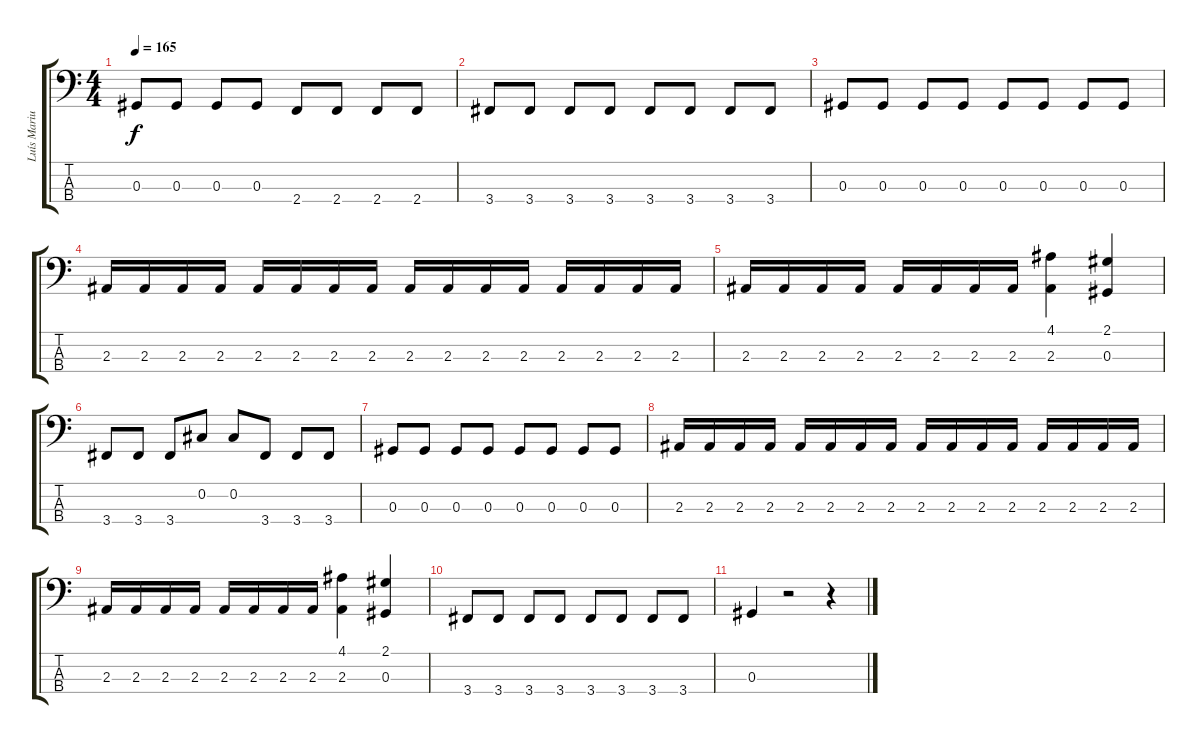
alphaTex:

\track ("Luís Mariutti" "Luís Mariu") {instrument electricbassfinger}
\staff {score tabs}
\tuning (Gb2 Db2 Ab1 Eb1) {hide}
\ts (4 4)
\tempo 165
\clef f4
\ks c
0.3.8{dy f} 0.3.8 0.3.8 0.3.8 2.4.8 2.4.8 2.4.8 2.4.8 |
3.4.8 3.4.8 3.4.8 3.4.8 3.4.8 3.4.8 3.4.8 3.4.8 |
0.3.8 0.3.8 0.3.8 0.3.8 0.3.8 0.3.8 0.3.8 0.3.8 |
2.3.16 2.3.16 2.3.16 2.3.16 2.3.16 2.3.16 2.3.16 2.3.16 2.3.16 2.3.16 2.3.16 2.3.16 2.3.16 2.3.16 2.3.16 2.3.16 |
2.3.16 2.3.16 2.3.16 2.3.16 2.3.16 2.3.16 2.3.16 2.3.16 (4.1 2.3).4 (2.1 0.3).4 |
3.4.8 3.4.8 3.4.8 0.2.8 0.2.8 3.4.8 3.4.8 3.4.8 |
0.3.8 0.3.8 0.3.8 0.3.8 0.3.8 0.3.8 0.3.8 0.3.8 |
2.3.16 2.3.16 2.3.16 2.3.16 2.3.16 2.3.16 2.3.16 2.3.16 2.3.16 2.3.16 2.3.16 2.3.16 2.3.16 2.3.16 2.3.16 2.3.16 |
2.3.16 2.3.16 2.3.16 2.3.16 2.3.16 2.3.16 2.3.16 2.3.16 (4.1 2.3).4 (2.1 0.3).4 |
3.4.8 3.4.8 3.4.8 3.4.8 3.4.8 3.4.8 3.4.8 3.4.8 |
0.3.4 r.2 r.4
